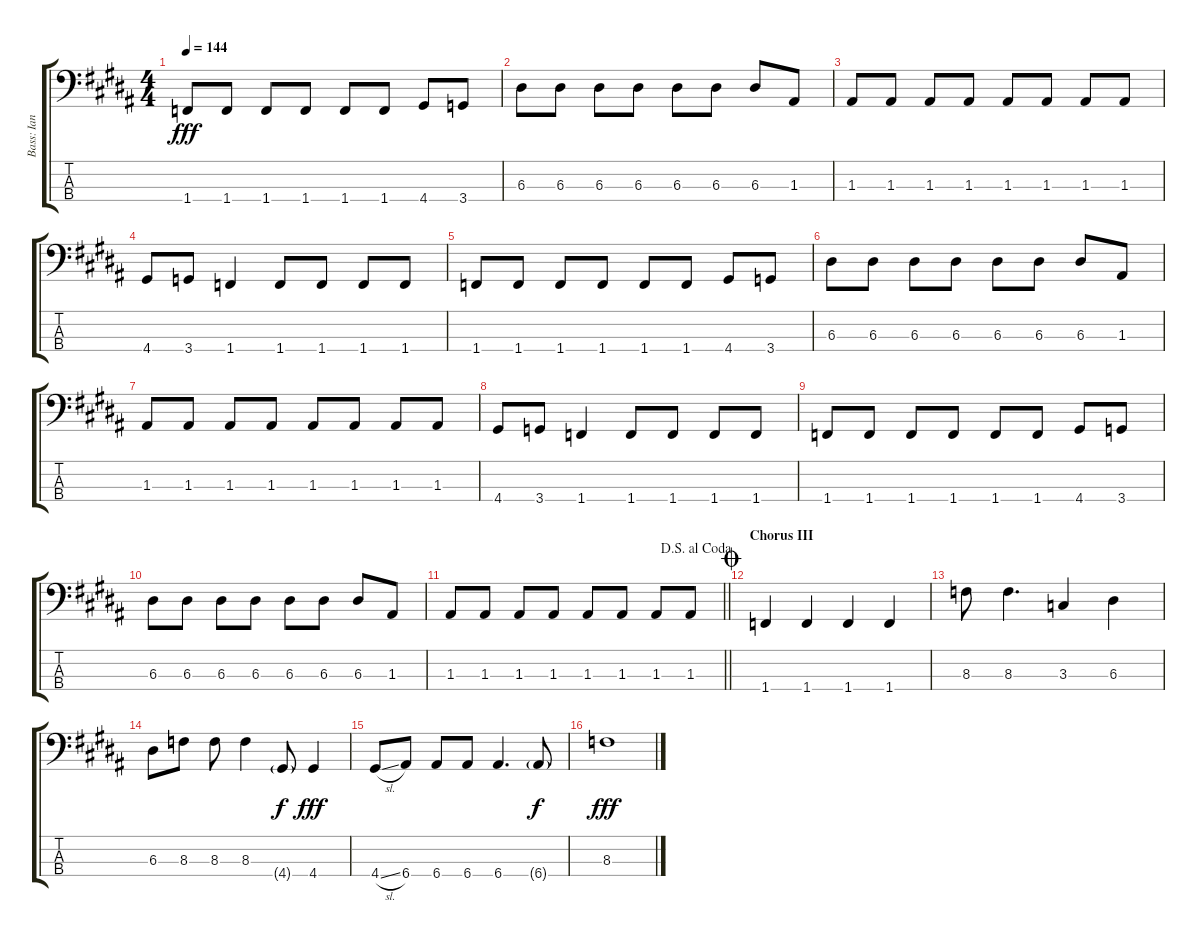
\track ("Bass: Ian" "Bass: Ian") {instrument electricbassfinger}
\staff {score tabs}
\tuning (G2 D2 A1 E1) {hide}
\ts (4 4)
\tempo 144
\clef f4
\ks b
1.4.8{dy fff} 1.4.8 1.4.8 1.4.8 1.4.8 1.4.8 4.4.8 3.4.8 |
6.3.8 6.3.8 6.3.8 6.3.8 6.3.8 6.3.8 6.3.8 1.3.8 |
1.3.8 1.3.8 1.3.8 1.3.8 1.3.8 1.3.8 1.3.8 1.3.8 |
4.4.8 3.4.8 1.4.4 1.4.8 1.4.8 1.4.8 1.4.8 |
1.4.8 1.4.8 1.4.8 1.4.8 1.4.8 1.4.8 4.4.8 3.4.8 |
6.3.8 6.3.8 6.3.8 6.3.8 6.3.8 6.3.8 6.3.8 1.3.8 |
1.3.8 1.3.8 1.3.8 1.3.8 1.3.8 1.3.8 1.3.8 1.3.8 |
4.4.8 3.4.8 1.4.4 1.4.8 1.4.8 1.4.8 1.4.8 |
1.4.8 1.4.8 1.4.8 1.4.8 1.4.8 1.4.8 4.4.8 3.4.8 |
6.3.8 6.3.8 6.3.8 6.3.8 6.3.8 6.3.8 6.3.8 1.3.8 |
\jump dalsegnoalcoda
\barLineRight lightlight
1.3.8 1.3.8 1.3.8 1.3.8 1.3.8 1.3.8 1.3.8 1.3.8 |
\section ("" "Chorus III")
\jump coda
1.4.4 1.4.4 1.4.4 1.4.4 |
8.3.8 8.3.4{d} 3.3.4 6.3.4 |
6.3.8 8.3.8 8.3.8 8.3.4 4.4{g}.8{dy f} 4.4.4{dy fff} |
4.4{sl}.8 6.4.8 6.4.8 6.4.8 6.4.4{d} 6.4{g}.8{dy f} |
8.3.1{dy fff}
